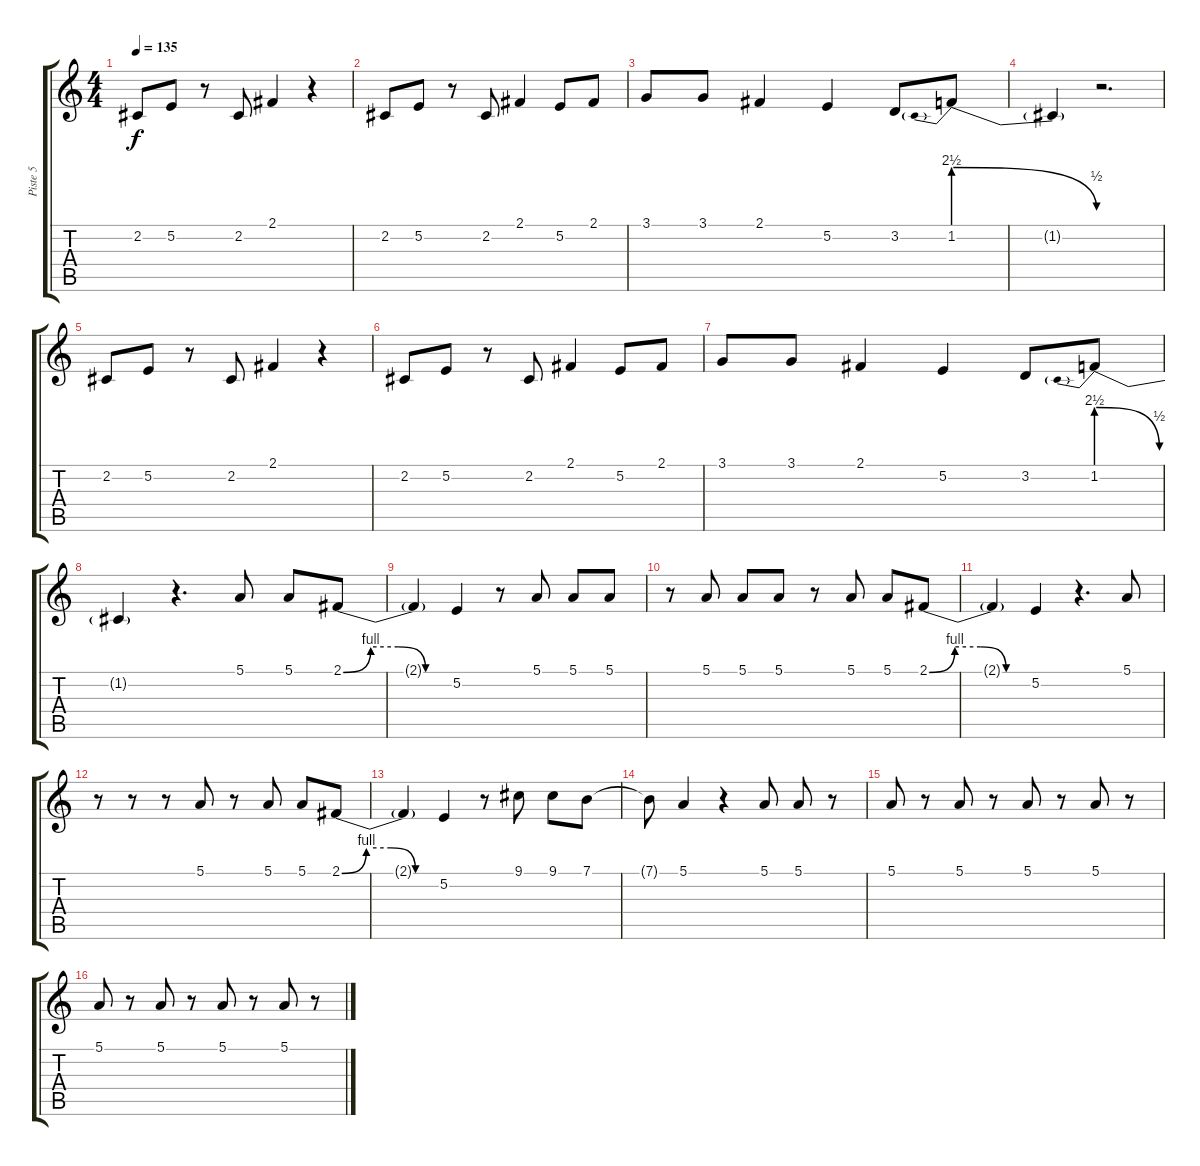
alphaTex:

\track ("Piste 5" "Piste 5") {instrument stringensemble1}
\staff {score tabs}
\tuning (E4 B3 G3 D3 A2 E2) {hide}
\ts (4 4)
\tempo 135
\clef g2
\ks c
2.2.8{dy f} 5.2.8 r.8 2.2.8 2.1.4 r.4 |
2.2.8 5.2.8 r.8 2.2.8 2.1.4 5.2.8 2.1.8 |
3.1.8 3.1.8 2.1.4 5.2.4 3.2.8 1.2{be (prebendrelease 0 10 60 2)}.8 |
1.2{t}.4 r.2{d} |
2.2.8 5.2.8 r.8 2.2.8 2.1.4 r.4 |
2.2.8 5.2.8 r.8 2.2.8 2.1.4 5.2.8 2.1.8 |
3.1.8 3.1.8 2.1.4 5.2.4 3.2.8 1.2{be (prebendrelease 0 10 60 2)}.8 |
1.2{t}.4 r.4{d} 5.1.8 5.1.8 2.1{be (custom 0 0 15 4 30 4 45 0 60 0)}.8 |
2.1{t}.4 5.2.4 r.8 5.1.8 5.1.8 5.1.8 |
r.8 5.1.8 5.1.8 5.1.8 r.8 5.1.8 5.1.8 2.1{be (custom 0 0 15 4 30 4 45 0 60 0)}.8 |
2.1{t}.4 5.2.4 r.4{d} 5.1.8 |
r.8 r.8 r.8 5.1.8 r.8 5.1.8 5.1.8 2.1{be (custom 0 0 15 4 30 4 45 0 60 0)}.8 |
2.1{t}.4 5.2.4 r.8 9.1.8 9.1.8 7.1.8 |
7.1{t}.8 5.1.4 r.4 5.1.8 5.1.8 r.8 |
5.1.8 r.8 5.1.8 r.8 5.1.8 r.8 5.1.8 r.8 |
5.1.8 r.8 5.1.8 r.8 5.1.8 r.8 5.1.8 r.8
